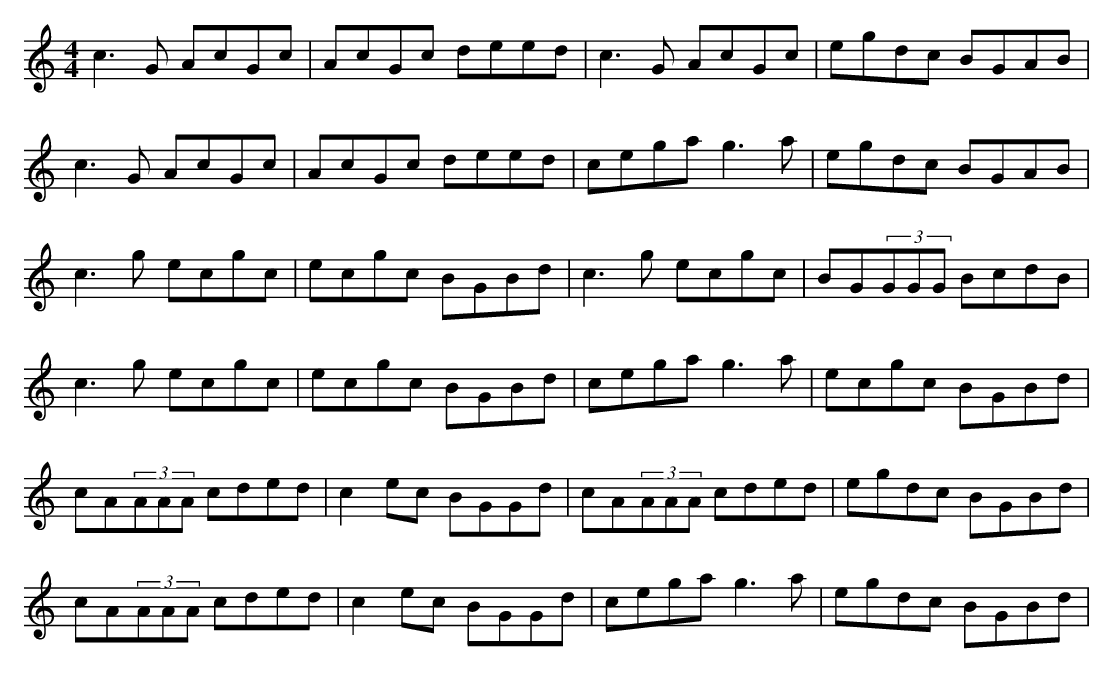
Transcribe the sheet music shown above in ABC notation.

X:1
M:4/4
K:C
c3G AcGc|AcGc deed|c3G AcGc|egdc BGAB|
c3G AcGc|AcGc deed|cega g3a|egdc BGAB|
c3g ecgc|ecgc BGBd|c3g ecgc|BG(3GGG BcdB|
c3g ecgc|ecgc BGBd|cega g3a|ecgc BGBd|
cA(3AAA cded|c2ec BGGd|cA(3AAA cded|egdc BGBd|
cA(3AAA cded|c2ec BGGd|cega g3a|egdc BGBd|
